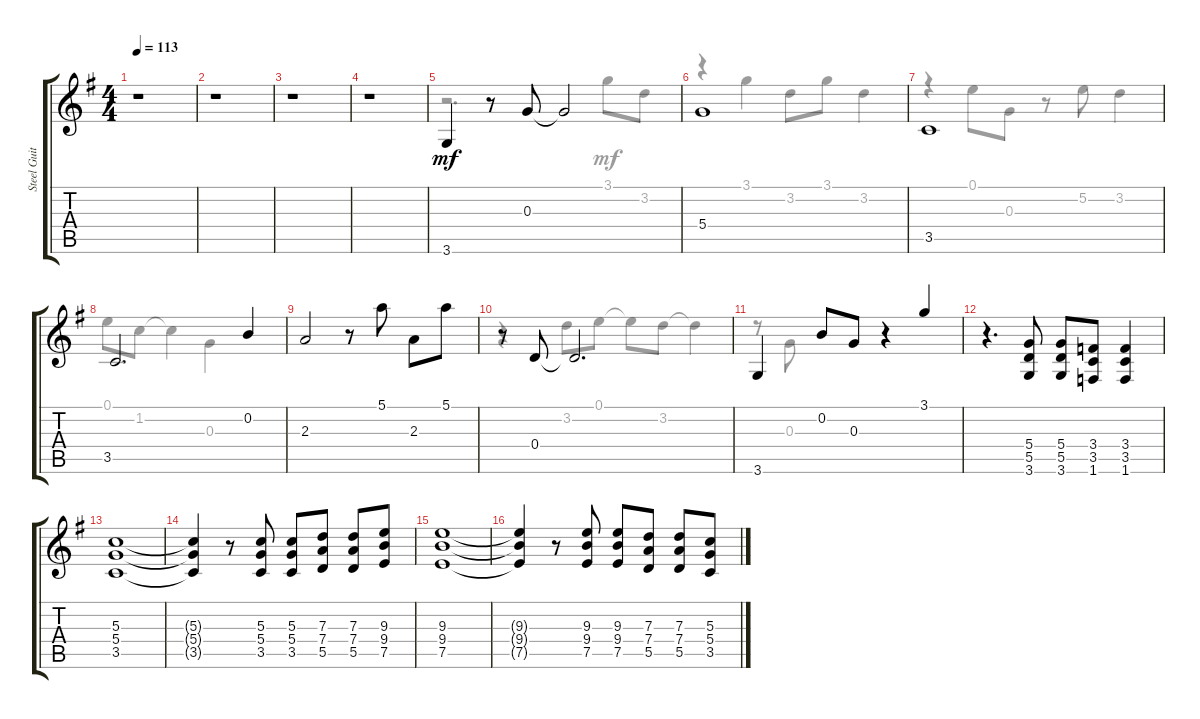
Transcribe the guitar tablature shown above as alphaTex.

\track ("Steel Guitar" "Steel Guit") {instrument acousticguitarsteel}
\staff {score tabs}
\tuning (E4 B3 G3 D3 A2 E2) {hide}
\voice
\ts (4 4)
\tempo 113
\clef g2
\ks eminor
r.1{dy mf} |
r.1 |
r.1 |
r.1 |
3.6.4 r.8 0.3.8 0.3{t}.2 |
5.4.1 |
3.5.1 |
3.5.2{d} 0.2.4 |
2.3.2 r.8 5.1.8 2.3.8 5.1.8 |
r.8 0.4.8 0.4{t}.2{d} |
3.6.4 0.2.8 0.3.8 r.4 3.1.4 |
r.4{d} (5.4 5.5 3.6).8 (5.4 5.5 3.6).8 (3.4 3.5 1.6).8 (3.4 3.5 1.6).4 |
(5.3 5.4 3.5).1 |
(5.3{t} 5.4{t} 3.5{t}).4 r.8 (5.3 5.4 3.5).8 (5.3 5.4 3.5).8 (7.3 7.4 5.5).8 (7.3 7.4 5.5).8 (9.3 9.4 7.5).8 |
(9.3 9.4 7.5).1 |
(9.3{t} 9.4{t} 7.5{t}).4 r.8 (9.3 9.4 7.5).8 (9.3 9.4 7.5).8 (7.3 7.4 5.5).8 (7.3 7.4 5.5).8 (5.3 5.4 3.5).8
\voice
\clef g2
\ottava regular
\simile none
\ks eminor
|
|
|
|
r.2{d} 3.1.8 3.2.8 |
r.4 3.1.4 3.2.8 3.1.8 3.2.4 |
r.4 0.1.8 0.3.8 r.8 5.2.8 3.2.4 |
0.1.8 1.2.8 1.2{t}.4 0.3.4 |
|
r.4 3.2.8 0.1.8 0.1{t}.8 3.2.8 3.2{t}.4 |
r.8 0.3.8 |
|
|
|
|
